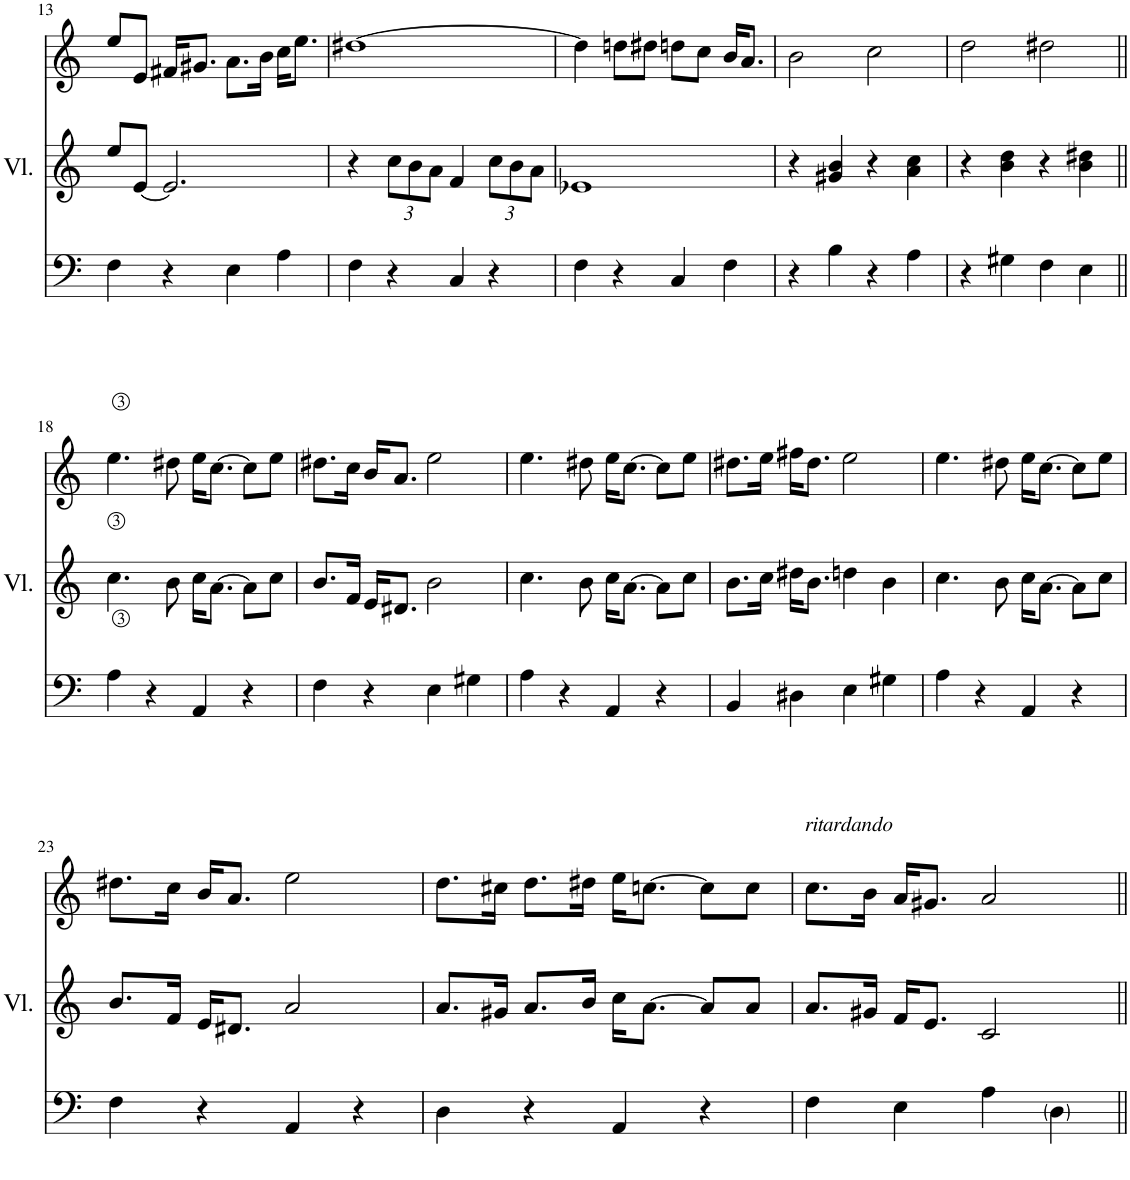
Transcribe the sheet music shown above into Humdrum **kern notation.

**kern	**kern	**kern
*part3	*part2	*part1
*staff3	*staff2	*staff1
*I"Cello	*I"Viool	*I"Piano
*	*I'Vl.	*I'Pno
!!LO:PB:g=z
*clefF4	*clefG2	*clefG2
*k[]	*k[]	*k[]
*M4/4	*M4/4	*M4/4
=13	=13	=13
4F\	8ee/L	8ee/L
.	[8e/J	8e/J
4r	2.e/]	16f#X/KL
.	.	8.g#X/J
4E\	.	8.a\L
.	.	16b\Jk
4A\	.	16cc\KL
.	.	8.ee\J
=14	=14	=14
4F\	4r	[1dd#X
*	*Xbrackettup	*
4r	12cc\L	.
.	12b\	.
.	12a\J	.
4C/	4f/	.
4r	12cc\L	.
.	12b\	.
.	12a\J	.
=15	=15	=15
4F\	1e-X	4dd#\]
4r	.	8ddn\L
.	.	8dd#X\J
4C/	.	8ddn\L
.	.	8cc\J
4F\	.	16b/KL
.	.	8.a/J
=16	=16	=16
4r	4r	2b\
4B\	4g#X/ 4b/	.
4r	4r	2cc\
4A\	4a\ 4cc\	.
=17	=17	=17
4r	4r	2dd\
4G#X\	4b\ 4dd\	.
4F\	4r	2dd#X\
4E\	4b\ 4dd#X\	.
!!LO:LB:g=z
=18||	=18||	=18||
4A\	4.cc\	4.ee\
4r	.	.
.	8b\	8dd#X\
4AA/	16cc\KL	16ee\KL
.	[8.a\J	[8.cc\J
4r	8a\L]	8cc\L]
.	8cc\J	8ee\J
=19	=19	=19
4F\	8.b/L	8.dd#X\L
.	16f/Jk	16cc\Jk
4r	16e/KL	16b/KL
.	8.d#X/J	8.a/J
4E\	2b\	2ee\
4G#X\	.	.
=20	=20	=20
4A\	4.cc\	4.ee\
4r	.	.
.	8b\	8dd#X\
4AA/	16cc\KL	16ee\KL
.	[8.a\J	[8.cc\J
4r	8a\L]	8cc\L]
.	8cc\J	8ee\J
=21	=21	=21
4BB/	8.b\L	8.dd#X\L
.	16cc\Jk	16ee\Jk
4D#X\	16dd#X\KL	16ff#X\KL
.	8.b\J	8.dd#\J
4E\	4ddn\	2ee\
4G#X\	4b\	.
=22	=22	=22
4A\	4.cc\	4.ee\
4r	.	.
.	8b\	8dd#X\
4AA/	16cc\KL	16ee\KL
.	[8.a\J	[8.cc\J
4r	8a\L]	8cc\L]
.	8cc\J	8ee\J
!!LO:LB:g=z
=23	=23	=23
4F\	8.b/L	8.dd#X\L
.	16f/Jk	16cc\Jk
4r	16e/KL	16b/KL
.	8.d#X/J	8.a/J
4AA/	2a/	2ee\
4r	.	.
=24	=24	=24
4D\	8.a/L	8.dd\L
.	16g#X/Jk	16cc#X\Jk
4r	8.a/L	8.dd\L
.	16b/Jk	16dd#X\Jk
4AA/	16cc\KL	16ee\KL
.	[8.a\J	[8.ccn\J
4r	8a/L]	8cc\L]
.	8a/J	8cc\J
=25	=25	=25
!	!	!LO:TX:a:i:t=ritardando
4F\	8.a/L	8.cc\L
.	16g#X/Jk	16b\Jk
4E\	16f/KL	16a/KL
.	8.e/J	8.g#X/J
4A\	2c/	2a/
4D\	.	.
=||	=||	=||
*-	*-	*-
